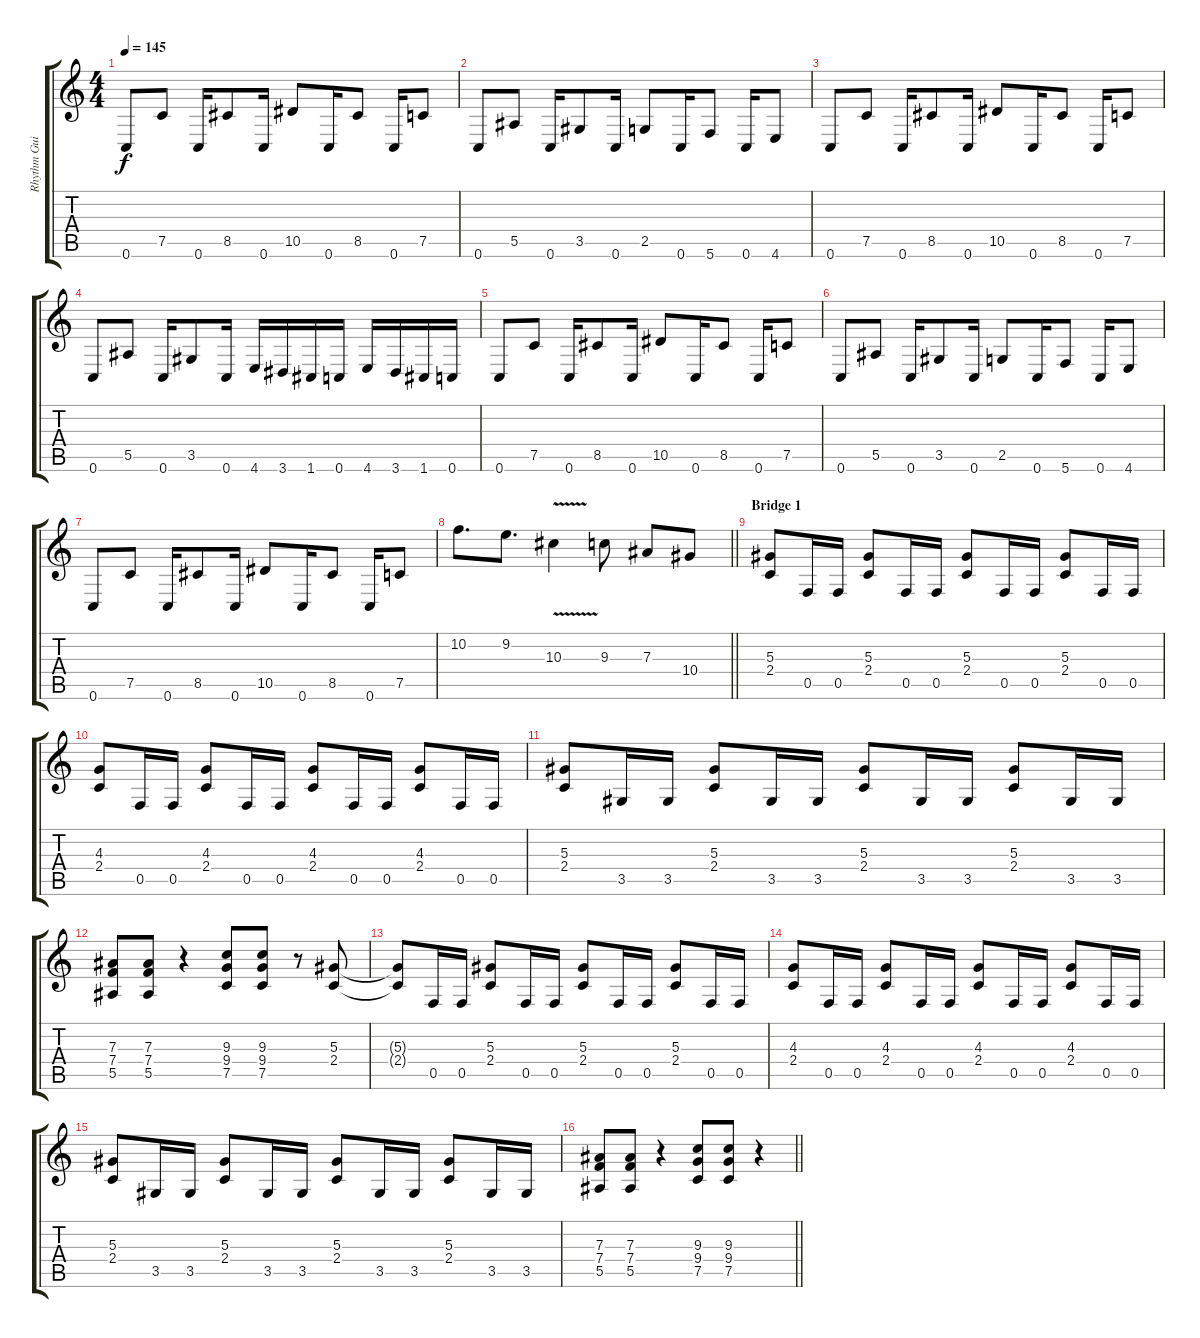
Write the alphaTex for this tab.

\track ("Rhythm Guitar 2" "Rhythm Gui") {instrument distortionguitar}
\staff {score tabs}
\tuning (C4 G3 Eb3 Bb2 F2 C2) {hide}
\ts (4 4)
\tempo 145
\clef g2
\ks c
0.6.8{dy f} 7.5.8 0.6.16 8.5.8 0.6.16 10.5.8 0.6.16 8.5.8 0.6.16 7.5.8 |
0.6.8 5.5.8 0.6.16 3.5.8 0.6.16 2.5.8 0.6.16 5.6.8 0.6.16 4.6.8 |
0.6.8 7.5.8 0.6.16 8.5.8 0.6.16 10.5.8 0.6.16 8.5.8 0.6.16 7.5.8 |
0.6.8 5.5.8 0.6.16 3.5.8 0.6.16 4.6.16 3.6.16 1.6.16 0.6.16 4.6.16 3.6.16 1.6.16 0.6.16 |
0.6.8 7.5.8 0.6.16 8.5.8 0.6.16 10.5.8 0.6.16 8.5.8 0.6.16 7.5.8 |
0.6.8 5.5.8 0.6.16 3.5.8 0.6.16 2.5.8 0.6.16 5.6.8 0.6.16 4.6.8 |
0.6.8 7.5.8 0.6.16 8.5.8 0.6.16 10.5.8 0.6.16 8.5.8 0.6.16 7.5.8 |
\barLineRight lightlight
10.2.8{d} 9.2.8{d} 10.3{v}.4 9.3.8 7.3.8 10.4.8 |
\section ("" "Bridge 1")
(5.3 2.4).8 0.5.16 0.5.16 (5.3 2.4).8 0.5.16 0.5.16 (5.3 2.4).8 0.5.16 0.5.16 (5.3 2.4).8 0.5.16 0.5.16 |
(4.3 2.4).8 0.5.16 0.5.16 (4.3 2.4).8 0.5.16 0.5.16 (4.3 2.4).8 0.5.16 0.5.16 (4.3 2.4).8 0.5.16 0.5.16 |
(5.3 2.4).8 3.5.16 3.5.16 (5.3 2.4).8 3.5.16 3.5.16 (5.3 2.4).8 3.5.16 3.5.16 (5.3 2.4).8 3.5.16 3.5.16 |
(7.3 7.4 5.5).8 (7.3 7.4 5.5).8 r.4 (9.3 9.4 7.5).8 (9.3 9.4 7.5).8 r.8 (5.3 2.4).8 |
(5.3{t} 2.4{t}).8 0.5.16 0.5.16 (5.3 2.4).8 0.5.16 0.5.16 (5.3 2.4).8 0.5.16 0.5.16 (5.3 2.4).8 0.5.16 0.5.16 |
(4.3 2.4).8 0.5.16 0.5.16 (4.3 2.4).8 0.5.16 0.5.16 (4.3 2.4).8 0.5.16 0.5.16 (4.3 2.4).8 0.5.16 0.5.16 |
(5.3 2.4).8 3.5.16 3.5.16 (5.3 2.4).8 3.5.16 3.5.16 (5.3 2.4).8 3.5.16 3.5.16 (5.3 2.4).8 3.5.16 3.5.16 |
\barLineRight lightlight
(7.3 7.4 5.5).8 (7.3 7.4 5.5).8 r.4 (9.3 9.4 7.5).8 (9.3 9.4 7.5).8 r.4
